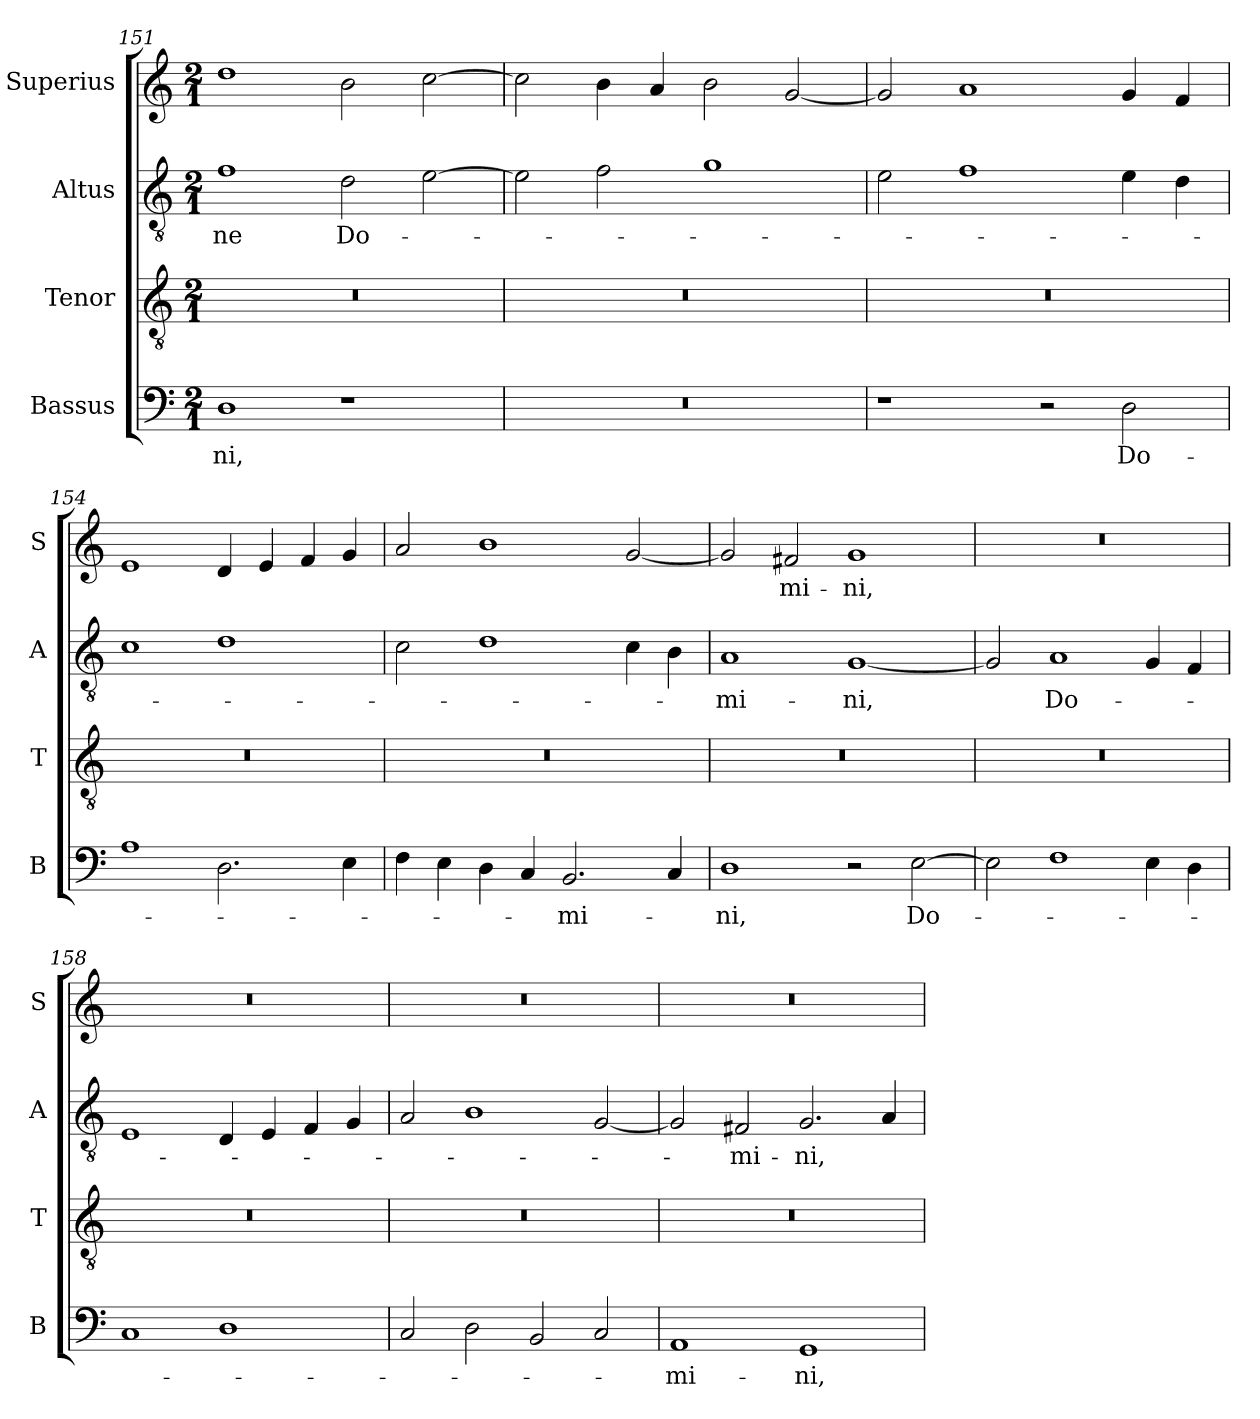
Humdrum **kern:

**kern	**text	**kern	**kern	**text	**kern	**text
*part4	*part4	*part3	*part2	*part2	*part1	*part1
*staff4	*staff4	*staff3	*staff2	*staff2	*staff1	*staff1
*I"Bassus	*	*I"Tenor	*I"Altus	*	*I"Superius	*
*I'B	*	*I'T	*I'A	*	*I'S	*
*clefF4	*	*clefGv2	*clefGv2	*	*clefG2	*
*k[]	*	*k[]	*k[]	*	*k[]	*
*M2/1	*	*M2/1	*M2/1	*	*M2/1	*
=151	=151	=151	=151	=151	=151	=151
!	!LO:LY:i	!	!	!LO:LY:i	!	!
1D	-ni,	0r	1f	-ne	1dd	.
1r	.	.	2d	Do-	2b	.
.	.	.	[2e	.	[2cc	.
=152	=152	=152	=152	=152	=152	=152
0r	.	0r	2e]	.	2cc]	.
.	.	.	2f	.	4b	.
.	.	.	.	.	4a	.
.	.	.	1g	.	2b	.
.	.	.	.	.	[2g	.
=153	=153	=153	=153	=153	=153	=153
1r	.	0r	2e	.	2g]	.
.	.	.	1f	.	1a	.
2r	.	.	.	.	.	.
!	!LO:LY:i	!	!	!	!	!
2D	Do-	.	4e	.	4g	.
.	.	.	4d	.	4f	.
=154	=154	=154	=154	=154	=154	=154
1A	.	0r	1c	.	1e	.
2.D	.	.	1d	.	4d	.
.	.	.	.	.	4e	.
.	.	.	.	.	4f	.
4E	.	.	.	.	4g	.
=155	=155	=155	=155	=155	=155	=155
4F	.	0r	2c	.	2a	.
4E	.	.	.	.	.	.
4D	.	.	1d	.	1b	.
4C	.	.	.	.	.	.
!	!LO:LY:i	!	!	!	!	!
2.BB	-mi-	.	.	.	.	.
.	.	.	4c	.	[2g	.
4C	.	.	4B	.	.	.
=156	=156	=156	=156	=156	=156	=156
!	!LO:LY:i	!	!	!LO:LY:i	!	!
1D	-ni,	0r	1A	-mi-	2g]	.
!	!	!	!	!	!	!LO:LY:i
.	.	.	.	.	2f#X	-mi-
!	!	!	!	!LO:LY:i	!	!LO:LY:i
2r	.	.	[1G	-ni,	1g	-ni,
!	!LO:LY:i	!	!	!	!	!
[2E	Do-	.	.	.	.	.
=157	=157	=157	=157	=157	=157	=157
2E]	.	0r	2G]	.	0r	.
!	!	!	!	!LO:LY:i	!	!
1F	.	.	1A	Do-	.	.
4E	.	.	4G	.	.	.
4D	.	.	4F	.	.	.
=158	=158	=158	=158	=158	=158	=158
1C	.	0r	1E	.	0r	.
1D	.	.	4D	.	.	.
.	.	.	4E	.	.	.
.	.	.	4F	.	.	.
.	.	.	4G	.	.	.
=159	=159	=159	=159	=159	=159	=159
2C	.	0r	2A	.	0r	.
2D	.	.	1B	.	.	.
2BB	.	.	.	.	.	.
2C	.	.	[2G	.	.	.
=160	=160	=160	=160	=160	=160	=160
!	!LO:LY:i	!	!	!	!	!
1AA	-mi-	0r	2G]	.	0r	.
!	!	!	!	!LO:LY:i	!	!
.	.	.	2F#X	-mi-	.	.
!	!LO:LY:i	!	!	!LO:LY:i	!	!
1GG	-ni,	.	2.G	-ni,	.	.
.	.	.	4A	.	.	.
=	=	=	=	=	=	=
*-	*-	*-	*-	*-	*-	*-
